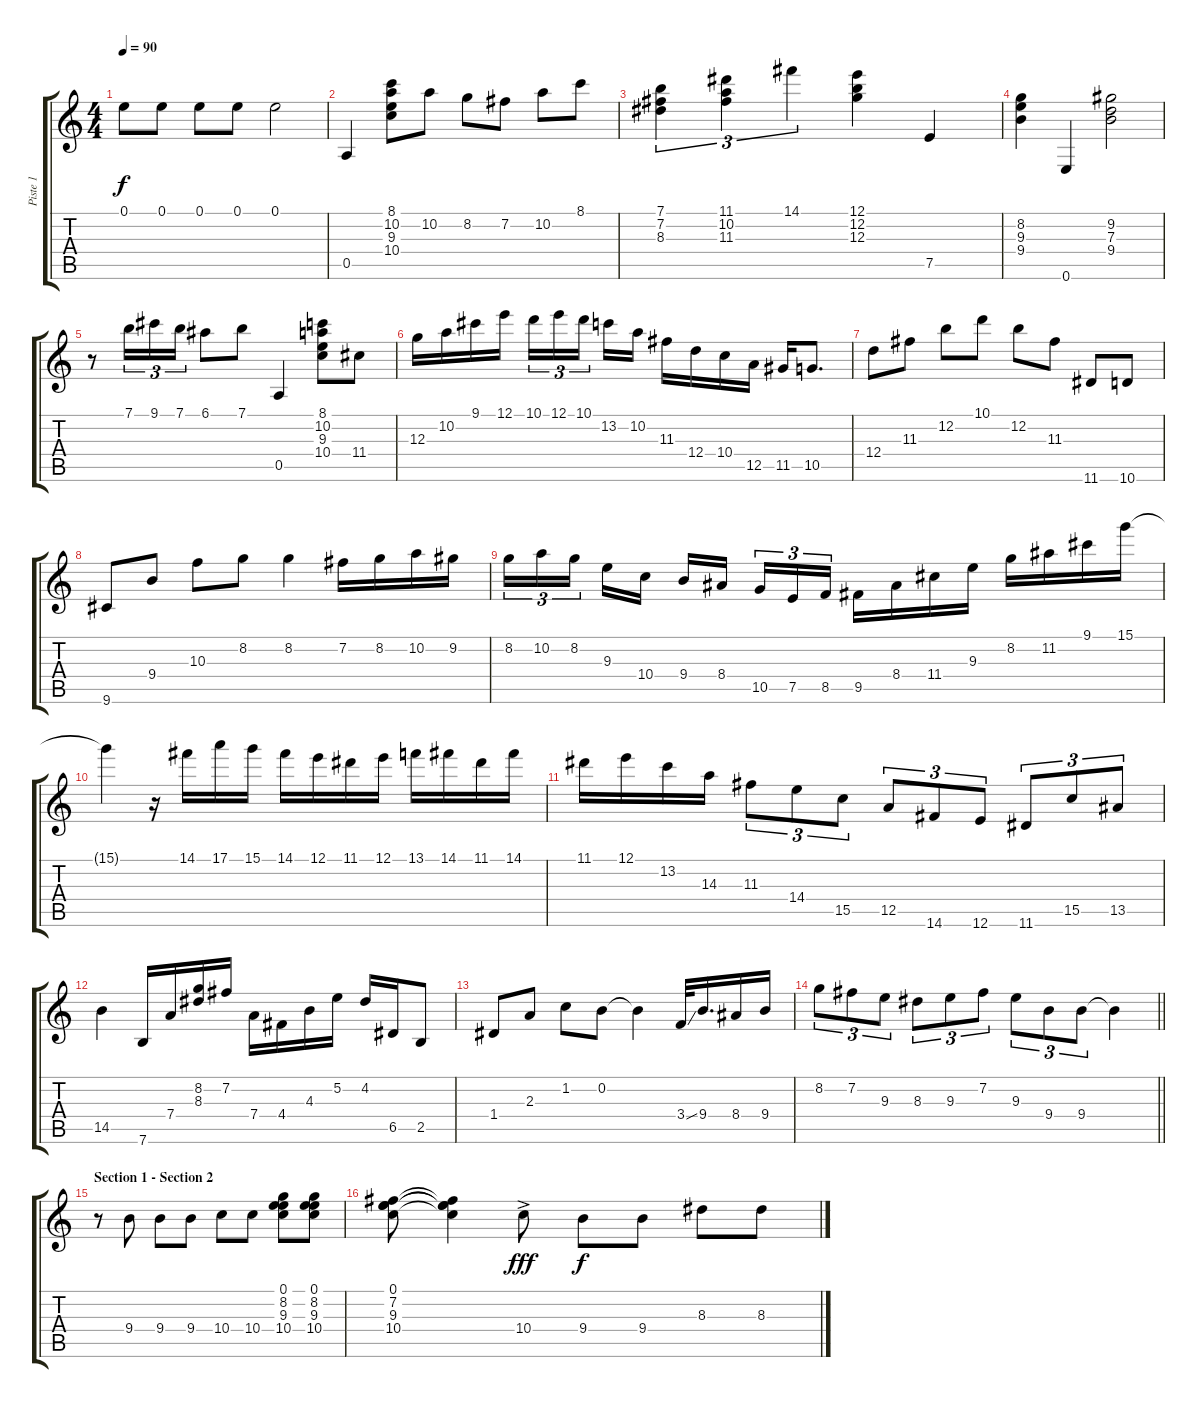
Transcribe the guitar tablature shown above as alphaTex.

\track ("Piste 1" "Piste 1") {instrument acousticguitarsteel}
\staff {score tabs}
\tuning (E4 B3 G3 D3 A2 E2) {hide}
\ts (4 4)
\tempo 90
\clef g2
\ks c
0.1.8{dy f} 0.1.8 0.1.8 0.1.8 0.1.2 |
0.5.4 (8.1 10.2 9.3 10.4).8 10.2.8 8.2.8 7.2.8 10.2.8 8.1.8 |
(7.1 7.2 8.3).4{tu (3 2)} (11.1 10.2 11.3).4{tu (3 2)} 14.1.4{tu (3 2)} (12.1 12.2 12.3).4 7.5.4 |
(8.2 9.3 9.4).4 0.6.4 (9.2 7.3 9.4).2 |
r.8 7.1.16{tu (3 2)} 9.1.16{tu (3 2)} 7.1.16{tu (3 2)} 6.1.8 7.1.8 0.5.4 (8.1 10.2 9.3 10.4).8 11.4.8 |
12.3.16 10.2.16 9.1.16 12.1.16 10.1.16{tu (3 2)} 12.1.16{tu (3 2)} 10.1.16{tu (3 2) beam splitsecondary} 13.2.16 10.2.16 11.3.16 12.4.16 10.4.16 12.5.16 11.5.16 10.5.8{d} |
12.4.8 11.3.8 12.2.8 10.1.8 12.2.8 11.3.8 11.6.8 10.6.8 |
9.6.8 9.4.8 10.3.8 8.2.8 8.2.4 7.2.16 8.2.16 10.2.16 9.2.16 |
8.2.16{tu (3 2)} 10.2.16{tu (3 2)} 8.2.16{tu (3 2) beam splitsecondary} 9.3.16 10.4.16 9.4.16 8.4.16{beam splitsecondary} 10.5.16{tu (3 2)} 7.5.16{tu (3 2)} 8.5.16{tu (3 2)} 9.5.16 8.4.16 11.4.16 9.3.16 8.2.16 11.2.16 9.1.16 15.1.16 |
15.1{t}.4 r.16 14.1.16 17.1.16 15.1.16 14.1.16 12.1.16 11.1.16 12.1.16 13.1.16 14.1.16 11.1.16 14.1.16 |
11.1.16 12.1.16 13.2.16 14.3.16 11.3.8{tu (3 2)} 14.4.8{tu (3 2)} 15.5.8{tu (3 2)} 12.5.8{tu (3 2)} 14.6.8{tu (3 2)} 12.6.8{tu (3 2)} 11.6.8{tu (3 2)} 15.5.8{tu (3 2)} 13.5.8{tu (3 2)} |
14.5.4 7.6.16 7.4.16 (8.2 8.3).16 7.2.16 7.4.16 4.4.16 4.3.16 5.2.16 4.2.16 6.5.16 2.5.8 |
1.4.8 2.3.8 1.2.8 0.2.8 0.2{t}.4 3.4{ss}.32 9.4.16{d} 8.4.16 9.4.16 |
\barLineRight lightlight
8.2.8{tu (3 2)} 7.2.8{tu (3 2)} 9.3.8{tu (3 2)} 8.3.8{tu (3 2)} 9.3.8{tu (3 2)} 7.2.8{tu (3 2)} 9.3.8{tu (3 2)} 9.4.8{tu (3 2)} 9.4.8{tu (3 2)} 9.4{t}.4 |
\section ("" "Section 1 - Section 2")
r.8 9.4.8 9.4.8 9.4.8 10.4.8 10.4.8 (0.1 8.2 9.3 10.4).8 (0.1 8.2 9.3 10.4).8 |
(0.1 7.2 9.3 10.4).8 (0.1{t} 7.2{t} 9.3{t} 10.4{t}).4 10.4{ac}.8{dy fff} 9.4.8{dy f} 9.4.8 8.3.8 8.3.8
